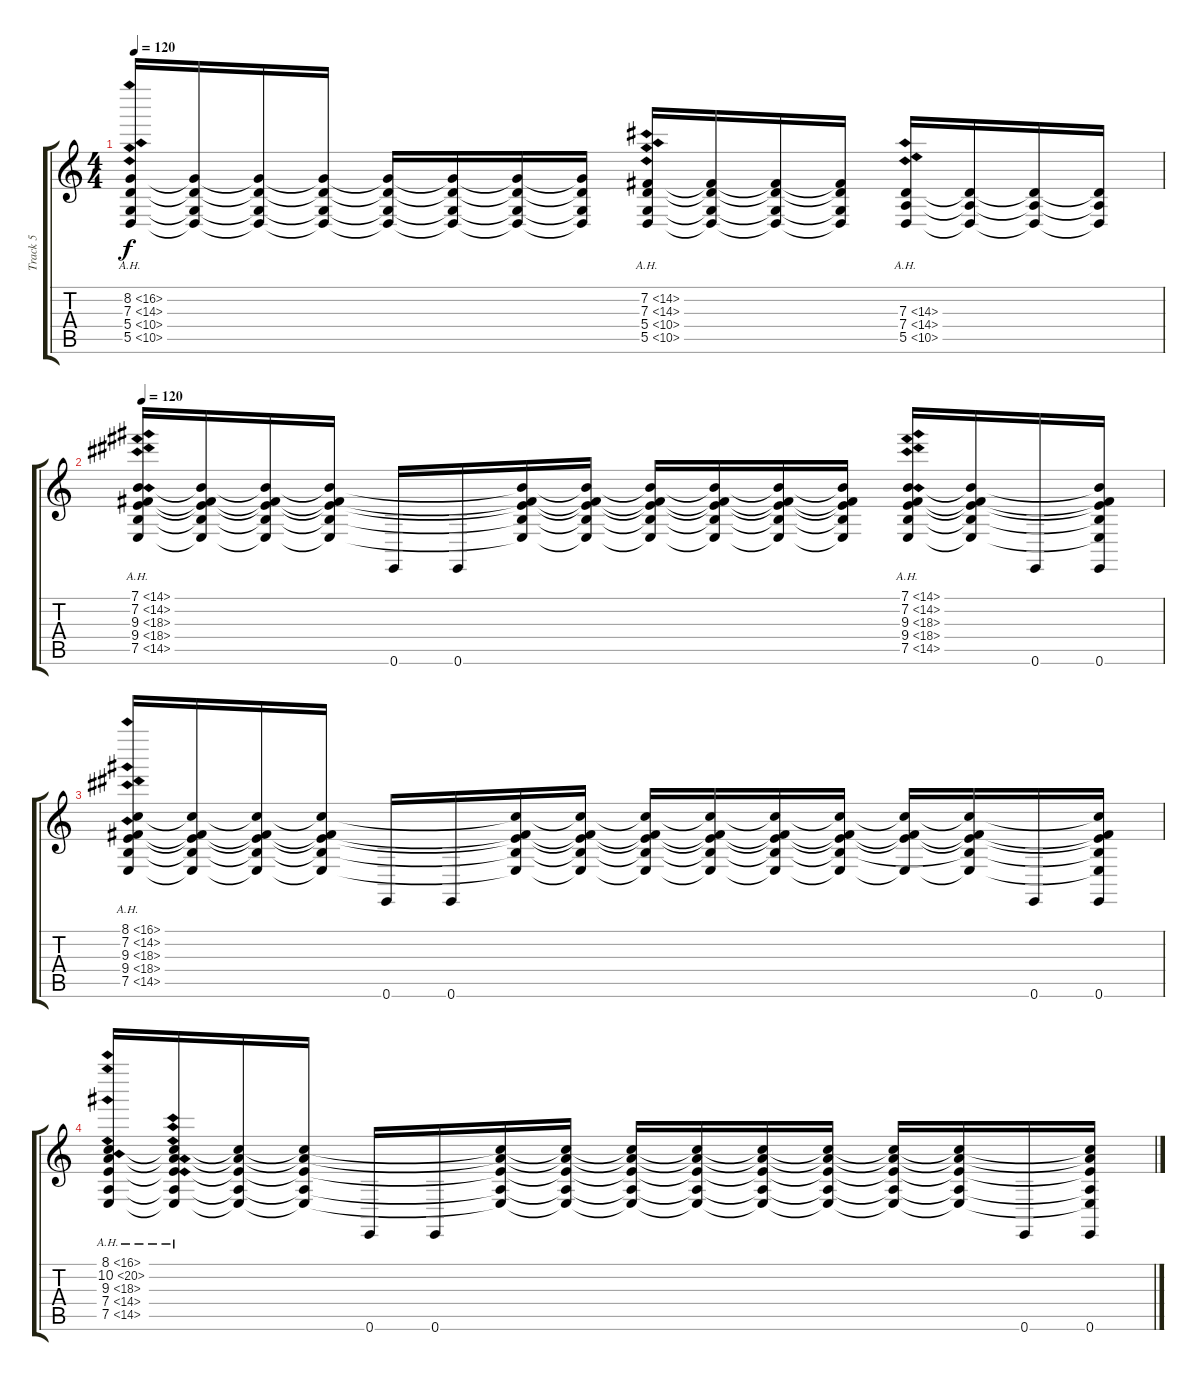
\track ("Track 5" "Track 5") {instrument stringensemble1}
\staff {score tabs}
\tuning (E4 B3 G3 D3 A2 E2) {hide}
\ts (4 4)
\tempo 120
\clef g2
\ks c
(8.2{ah 8} 7.3{ah 7} 5.4{ah 5} 5.5{ah 5}).16{dy f} (8.2{t} 7.3{t} 5.4{t} 5.5{t}).16 (8.2{t} 7.3{t} 5.4{t} 5.5{t}).16 (8.2{t} 7.3{t} 5.4{t} 5.5{t}).16 (8.2{t} 7.3{t} 5.4{t} 5.5{t}).16 (8.2{t} 7.3{t} 5.4{t} 5.5{t}).16 (8.2{t} 7.3{t} 5.4{t} 5.5{t}).16 (8.2{t} 7.3{t} 5.4{t} 5.5{t}).16 (7.2{ah 7} 7.3{ah 7} 5.4{ah 5} 5.5{ah 5}).16 (7.2{t} 7.3{t} 5.4{t} 5.5{t}).16 (7.2{t} 7.3{t} 5.4{t} 5.5{t}).16 (7.2{t} 7.3{t} 5.4{t} 5.5{t}).16 (7.3{ah 7} 7.4{ah 7} 5.5{ah 5}).16 (7.3{t} 7.4{t} 5.5{t}).16 (7.3{t} 7.4{t} 5.5{t}).16 (7.3{t} 7.4{t} 5.5{t}).16 |
\tempo 120
(7.1{ah 7} 7.2{ah 7} 9.3{ah 9} 9.4{ah 9} 7.5{ah 7}).16 (7.1{t} 7.2{t} 9.3{t} 9.4{t} 7.5{t}).16 (7.1{t} 7.2{t} 9.3{t} 9.4{t} 7.5{t}).16 (7.1{t} 7.2{t} 9.3{t} 9.4{t} 7.5{t}).16 0.6.16 0.6.16 (7.1{t} 7.2{t} 9.3{t} 9.4{t} 7.5{t}).16 (7.1{t} 7.2{t} 9.3{t} 9.4{t} 7.5{t}).16 (7.1{t} 7.2{t} 9.3{t} 9.4{t} 7.5{t}).16 (7.1{t} 7.2{t} 9.3{t} 9.4{t} 7.5{t}).16 (7.1{t} 7.2{t} 9.3{t} 9.4{t} 7.5{t}).16 (7.1{t} 7.2{t} 9.3{t} 9.4{t} 7.5{t}).16 (7.1{ah 7} 7.2{ah 7} 9.3{ah 9} 9.4{ah 9} 7.5{ah 7}).16 (7.1{t} 7.2{t} 9.3{t} 9.4{t} 7.5{t}).16 0.6.16 (7.1{t} 7.2{t} 9.3{t} 9.4{t} 7.5{t} 0.6).16 |
(8.1{ah 8} 7.2{ah 7} 9.3{ah 9} 9.4{ah 9} 7.5{ah 7}).16 (8.1{t} 7.2{t} 9.3{t} 9.4{t} 7.5{t}).16 (8.1{t} 7.2{t} 9.3{t} 9.4{t} 7.5{t}).16 (8.1{t} 7.2{t} 9.3{t} 9.4{t} 7.5{t}).16 0.6.16 0.6.16 (8.1{t} 7.2{t} 9.3{t} 9.4{t} 7.5{t}).16 (8.1{t} 7.2{t} 9.3{t} 9.4{t} 7.5{t}).16 (8.1{t} 7.2{t} 9.3{t} 9.4{t} 7.5{t}).16 (8.1{t} 7.2{t} 9.3{t} 9.4{t} 7.5{t}).16 (8.1{t} 7.2{t} 9.3{t} 9.4{t} 7.5{t}).16 (8.1{t} 7.2{t} 9.3{t} 9.4{t} 7.5{t}).16 (8.1{t} 7.2{t} 9.3{t} 7.5{t}).16 (8.1{t} 7.2{t} 9.3{t} 9.4{t} 7.5{t}).16 0.6.16 (8.1{t} 7.2{t} 9.3{t} 9.4{t} 7.5{t} 0.6).16 |
(8.1{ah 8} 10.2{ah 10} 9.3{ah 9} 7.4{ah 7} 7.5{ah 7}).16 (8.1{ah 12 t} 10.2{ah 12 t} 9.3{ah 12 t} 7.4{ah 12 t} 7.5{ah 12 t}).16 (8.1{t} 10.2{t} 9.3{t} 7.4{t} 7.5{t}).16 (8.1{t} 10.2{t} 9.3{t} 7.4{t} 7.5{t}).16 0.6.16 0.6.16 (8.1{t} 10.2{t} 9.3{t} 7.4{t} 7.5{t}).16 (8.1{t} 10.2{t} 9.3{t} 7.4{t} 7.5{t}).16 (8.1{t} 10.2{t} 9.3{t} 7.4{t} 7.5{t}).16 (8.1{t} 10.2{t} 9.3{t} 7.4{t} 7.5{t}).16 (8.1{t} 10.2{t} 9.3{t} 7.4{t} 7.5{t}).16 (8.1{t} 10.2{t} 9.3{t} 7.4{t} 7.5{t}).16 (8.1{t} 10.2{t} 9.3{t} 7.4{t} 7.5{t}).16 (8.1{t} 10.2{t} 9.3{t} 7.4{t} 7.5{t}).16 0.6.16 (8.1{t} 10.2{t} 9.3{t} 7.4{t} 7.5{t} 0.6).16
